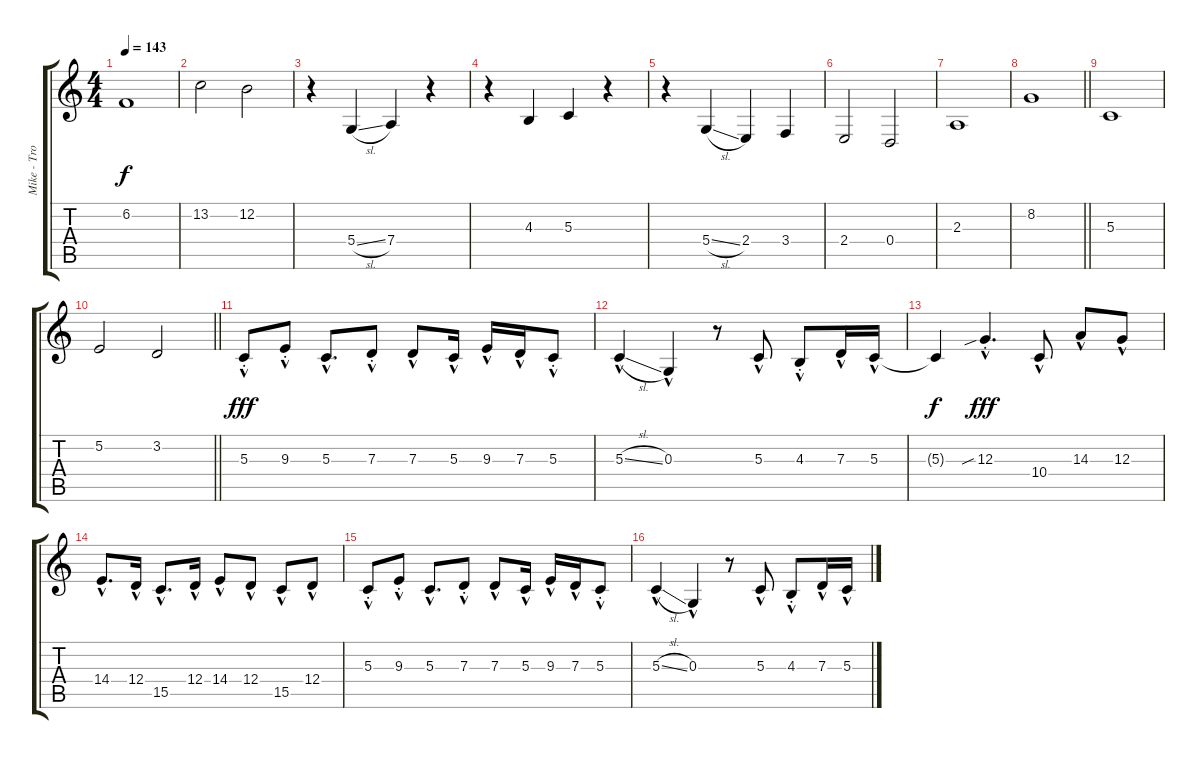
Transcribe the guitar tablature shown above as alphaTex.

\track ("Mike - Trombone" "Mike - Tro") {instrument trombone}
\staff {score tabs}
\tuning (E4 B3 G3 D3 A2 E2) {hide}
\ts (4 4)
\tempo 143
\clef g2
\ks c
6.2{t}.1{dy f} |
13.2.2 12.2.2 |
r.4 5.4{sl}.4 7.4.4 r.4 |
r.4 4.3.4 5.3.4 r.4 |
r.4 5.4{sl}.4 2.4.4 3.4.4 |
2.4.2 0.4.2 |
2.3.1 |
\barLineRight lightlight
8.2.1 |
5.3.1 |
\barLineRight lightlight
5.2.2 3.2.2 |
5.3{hac st}.8{dy fff} 9.3{hac st}.8 5.3{hac}.8{d} 7.3{hac st}.8 7.3{hac}.8 5.3{hac}.16 9.3{hac}.16 7.3{hac}.16 5.3{hac st}.8 |
5.3{sl hac}.4 0.3{hac}.4 r.8 5.3{hac}.8 4.3{hac st}.8 7.3{hac}.16 5.3{hac}.16 |
5.3{t}.4{dy f} 12.3{sib hac st}.4{d dy fff} 10.4{hac}.8 14.3{hac}.8 12.3{hac}.8 |
14.4{hac}.8{d} 12.4{hac}.16 15.5{hac}.8{d} 12.4{hac}.16 14.4{hac}.8 12.4{hac}.8 15.5{hac}.8 12.4{hac}.8 |
5.3{hac st}.8 9.3{hac st}.8 5.3{hac}.8{d} 7.3{hac st}.8 7.3{hac}.8 5.3{hac}.16 9.3{hac}.16 7.3{hac}.16 5.3{hac st}.8 |
5.3{sl hac}.4 0.3{hac}.4 r.8 5.3{hac}.8 4.3{hac st}.8 7.3{hac}.16 5.3{hac}.16
